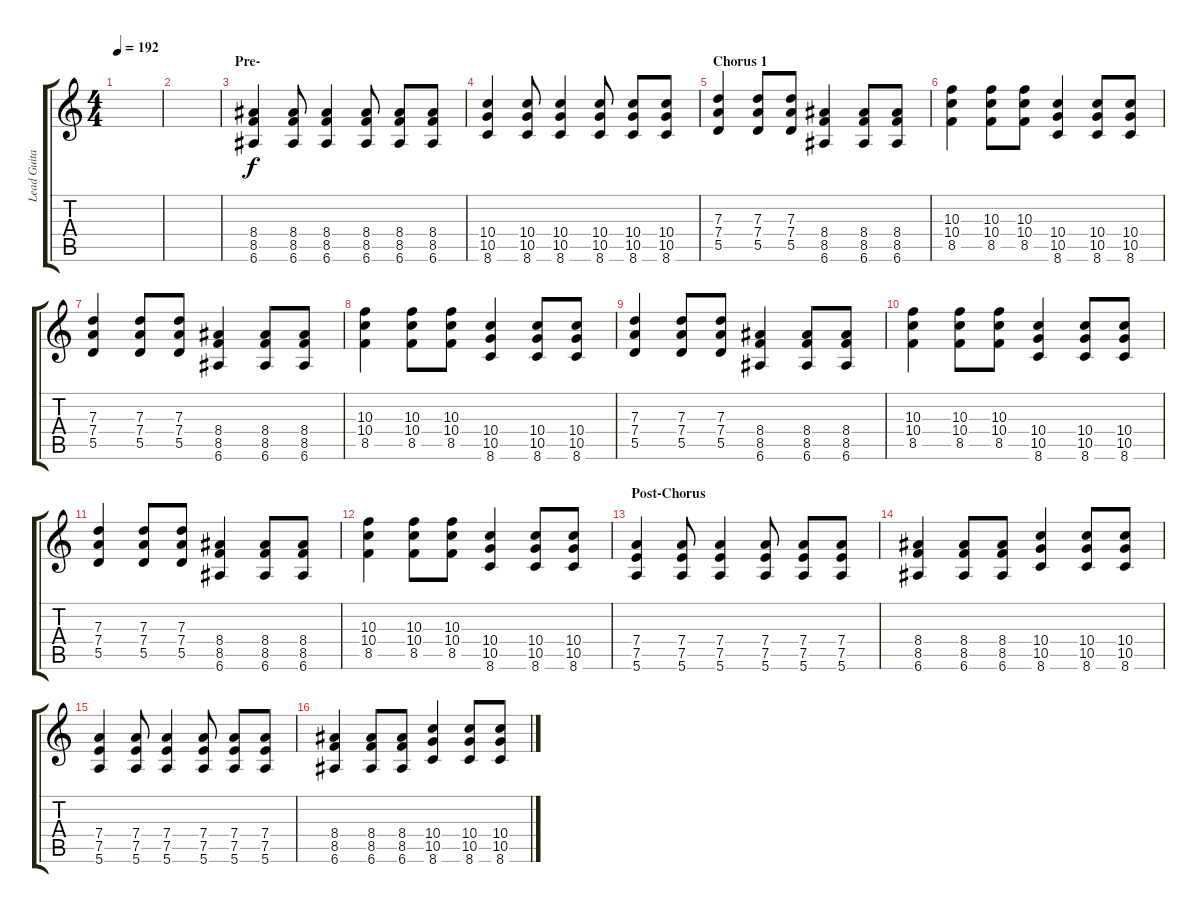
\track ("Lead Guitar" "Lead Guita") {instrument distortionguitar}
\staff {score tabs}
\tuning (E4 B3 G3 D3 A2 E2) {hide}
\ts (4 4)
\tempo 192
\clef g2
\ks c
|
|
\section ("" "Pre-")
(8.4 8.5 6.6).4 (8.4 8.5 6.6).8 (8.4 8.5 6.6).4 (8.4 8.5 6.6).8 (8.4 8.5 6.6).8 (8.4 8.5 6.6).8 |
(10.4 10.5 8.6).4 (10.4 10.5 8.6).8 (10.4 10.5 8.6).4 (10.4 10.5 8.6).8 (10.4 10.5 8.6).8 (10.4 10.5 8.6).8 |
\section ("" "Chorus 1")
(7.3 7.4 5.5).4 (7.3 7.4 5.5).8 (7.3 7.4 5.5).8 (8.4 8.5 6.6).4 (8.4 8.5 6.6).8 (8.4 8.5 6.6).8 |
(10.3 10.4 8.5).4 (10.3 10.4 8.5).8 (10.3 10.4 8.5).8 (10.4 10.5 8.6).4 (10.4 10.5 8.6).8 (10.4 10.5 8.6).8 |
(7.3 7.4 5.5).4 (7.3 7.4 5.5).8 (7.3 7.4 5.5).8 (8.4 8.5 6.6).4 (8.4 8.5 6.6).8 (8.4 8.5 6.6).8 |
(10.3 10.4 8.5).4 (10.3 10.4 8.5).8 (10.3 10.4 8.5).8 (10.4 10.5 8.6).4 (10.4 10.5 8.6).8 (10.4 10.5 8.6).8 |
(7.3 7.4 5.5).4 (7.3 7.4 5.5).8 (7.3 7.4 5.5).8 (8.4 8.5 6.6).4 (8.4 8.5 6.6).8 (8.4 8.5 6.6).8 |
(10.3 10.4 8.5).4 (10.3 10.4 8.5).8 (10.3 10.4 8.5).8 (10.4 10.5 8.6).4 (10.4 10.5 8.6).8 (10.4 10.5 8.6).8 |
(7.3 7.4 5.5).4 (7.3 7.4 5.5).8 (7.3 7.4 5.5).8 (8.4 8.5 6.6).4 (8.4 8.5 6.6).8 (8.4 8.5 6.6).8 |
(10.3 10.4 8.5).4 (10.3 10.4 8.5).8 (10.3 10.4 8.5).8 (10.4 10.5 8.6).4 (10.4 10.5 8.6).8 (10.4 10.5 8.6).8 |
\section ("" "Post-Chorus")
(7.4 7.5 5.6).4 (7.4 7.5 5.6).8 (7.4 7.5 5.6).4 (7.4 7.5 5.6).8 (7.4 7.5 5.6).8 (7.4 7.5 5.6).8 |
(8.4 8.5 6.6).4 (8.4 8.5 6.6).8 (8.4 8.5 6.6).8 (10.4 10.5 8.6).4 (10.4 10.5 8.6).8 (10.4 10.5 8.6).8 |
(7.4 7.5 5.6).4 (7.4 7.5 5.6).8 (7.4 7.5 5.6).4 (7.4 7.5 5.6).8 (7.4 7.5 5.6).8 (7.4 7.5 5.6).8 |
(8.4 8.5 6.6).4 (8.4 8.5 6.6).8 (8.4 8.5 6.6).8 (10.4 10.5 8.6).4 (10.4 10.5 8.6).8 (10.4 10.5 8.6).8
